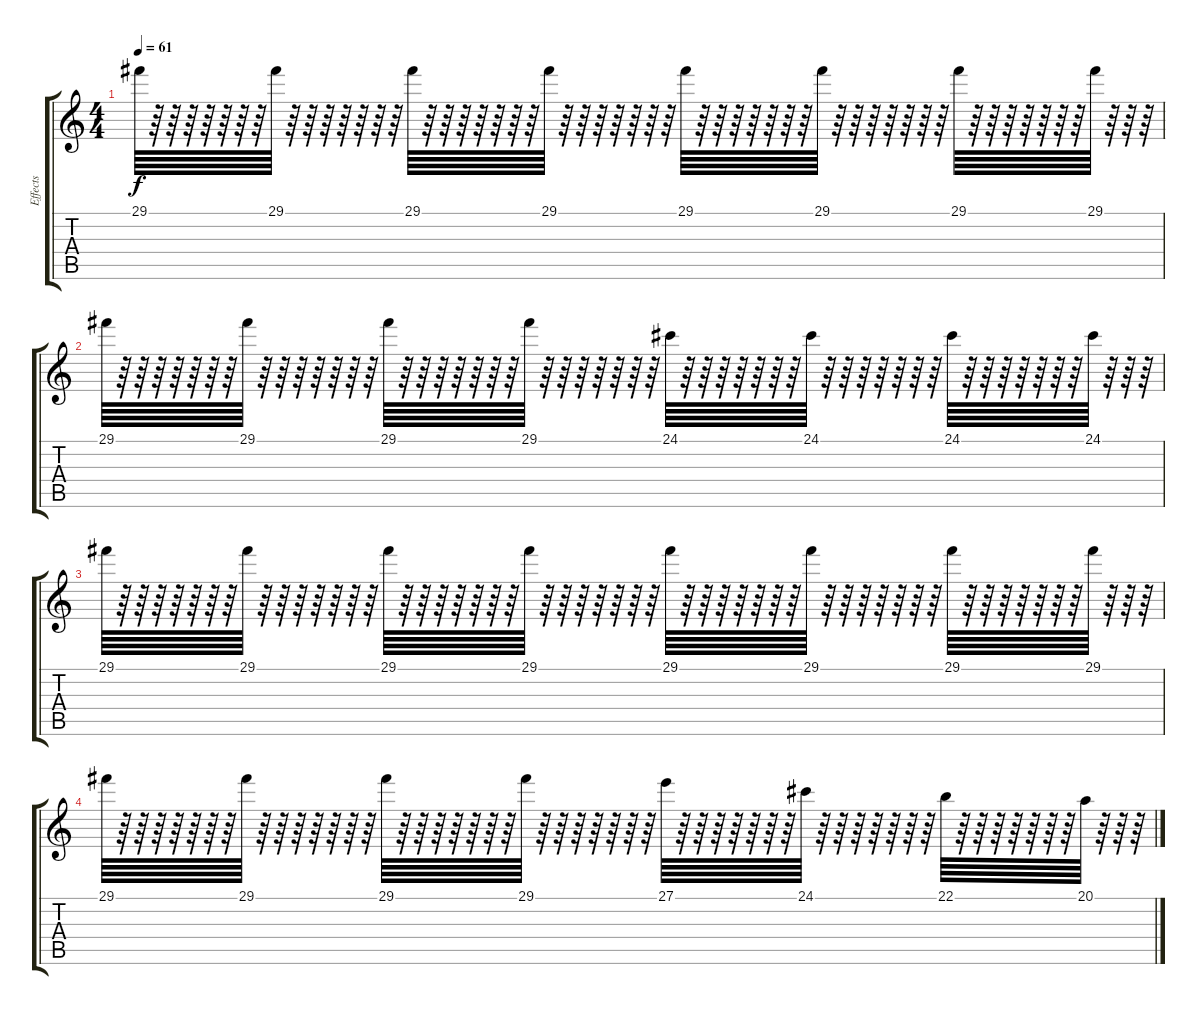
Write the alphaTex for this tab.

\track ("Effects" "Effects") {instrument stringensemble1}
\staff {score tabs}
\tuning (Db4 Ab3 E3 B2 Gb2 B1) {hide}
\ts (4 4)
\tempo 61
\clef g2
\ks c
29.1.64{dy f} r.64 r.64 r.64 r.64 r.64 r.64 r.64 29.1.64 r.64 r.64 r.64 r.64 r.64 r.64 r.64 29.1.64 r.64 r.64 r.64 r.64 r.64 r.64 r.64 29.1.64 r.64 r.64 r.64 r.64 r.64 r.64 r.64 29.1.64 r.64 r.64 r.64 r.64 r.64 r.64 r.64 29.1.64 r.64 r.64 r.64 r.64 r.64 r.64 r.64 29.1.64 r.64 r.64 r.64 r.64 r.64 r.64 r.64 29.1.64 r.64 r.64 r.64 |
29.1.64 r.64 r.64 r.64 r.64 r.64 r.64 r.64 29.1.64 r.64 r.64 r.64 r.64 r.64 r.64 r.64 29.1.64 r.64 r.64 r.64 r.64 r.64 r.64 r.64 29.1.64 r.64 r.64 r.64 r.64 r.64 r.64 r.64 24.1.64 r.64 r.64 r.64 r.64 r.64 r.64 r.64 24.1.64 r.64 r.64 r.64 r.64 r.64 r.64 r.64 24.1.64 r.64 r.64 r.64 r.64 r.64 r.64 r.64 24.1.64 r.64 r.64 r.64 |
29.1.64 r.64 r.64 r.64 r.64 r.64 r.64 r.64 29.1.64 r.64 r.64 r.64 r.64 r.64 r.64 r.64 29.1.64 r.64 r.64 r.64 r.64 r.64 r.64 r.64 29.1.64 r.64 r.64 r.64 r.64 r.64 r.64 r.64 29.1.64 r.64 r.64 r.64 r.64 r.64 r.64 r.64 29.1.64 r.64 r.64 r.64 r.64 r.64 r.64 r.64 29.1.64 r.64 r.64 r.64 r.64 r.64 r.64 r.64 29.1.64 r.64 r.64 r.64 |
29.1.64 r.64 r.64 r.64 r.64 r.64 r.64 r.64 29.1.64 r.64 r.64 r.64 r.64 r.64 r.64 r.64 29.1.64 r.64 r.64 r.64 r.64 r.64 r.64 r.64 29.1.64 r.64 r.64 r.64 r.64 r.64 r.64 r.64 27.1.64 r.64 r.64 r.64 r.64 r.64 r.64 r.64 24.1.64 r.64 r.64 r.64 r.64 r.64 r.64 r.64 22.1.64 r.64 r.64 r.64 r.64 r.64 r.64 r.64 20.1.64 r.64 r.64 r.64
